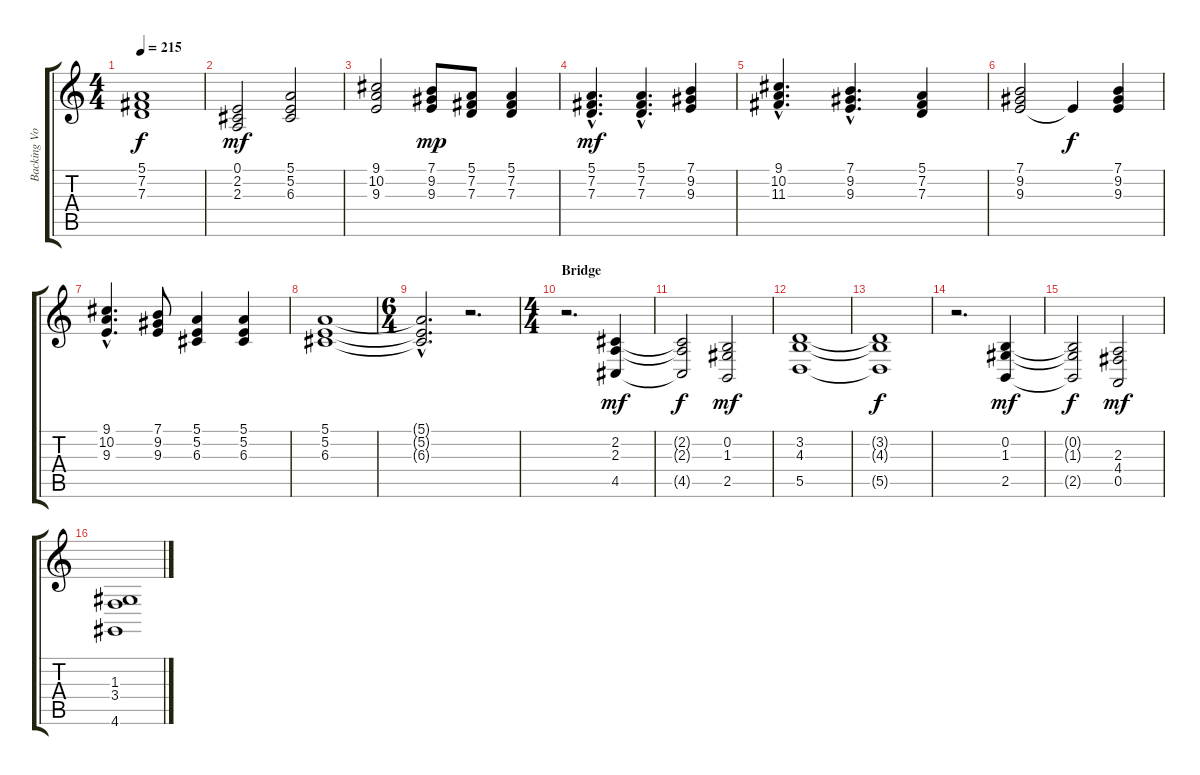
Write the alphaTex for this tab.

\track ("Backing Vocals" "Backing Vo") {instrument choiraahs}
\staff {score tabs}
\tuning (E4 B3 G3 D3 A2 E2) {hide}
\ts (4 4)
\tempo 215
\clef g2
\ks c
(5.1{t} 7.2{t} 7.3{t}).1{dy f} |
(0.1 2.2 2.3).2{dy mf} (5.1 5.2 6.3).2 |
(9.1 10.2 9.3).2 (7.1 9.2 9.3).8{dy mp} (5.1 7.2 7.3).8 (5.1 7.2 7.3).4 |
(5.1{hac} 7.2{hac} 7.3{hac}).4{d dy mf} (5.1{hac} 7.2{hac} 7.3{hac}).4{d} (7.1 9.2 9.3).4 |
(9.1{hac} 10.2{hac} 11.3{hac}).4{d} (7.1{hac} 9.2{hac} 9.3{hac}).4{d} (5.1 7.2 7.3).4 |
(7.1 9.2 9.3).2 9.3{t}.4{dy f} (7.1 9.2 9.3).4 |
(9.1{hac} 10.2{hac} 9.3{hac}).4{d} (7.1 9.2 9.3).8 (5.1 5.2 6.3).4 (5.1 5.2 6.3).4 |
(5.1 5.2 6.3).1 |
\ts (6 4)
(5.1{hac t} 5.2{hac t} 6.3{hac t}).2{d} r.2{d} |
\ts (4 4)
\section ("" "Bridge")
r.2{d} (2.2 2.3 4.5).4{dy mf} |
(2.2{t} 2.3{t} 4.5{t}).2{dy f} (0.2 1.3 2.5).2{dy mf} |
(3.2 4.3 5.5).1 |
(3.2{t} 4.3{t} 5.5{t}).1{dy f} |
r.2{d} (0.2 1.3 2.5).4{dy mf} |
(0.2{t} 1.3{t} 2.5{t}).2{dy f} (2.3 4.4 0.5).2{dy mf} |
(1.3 3.4 4.6).1
